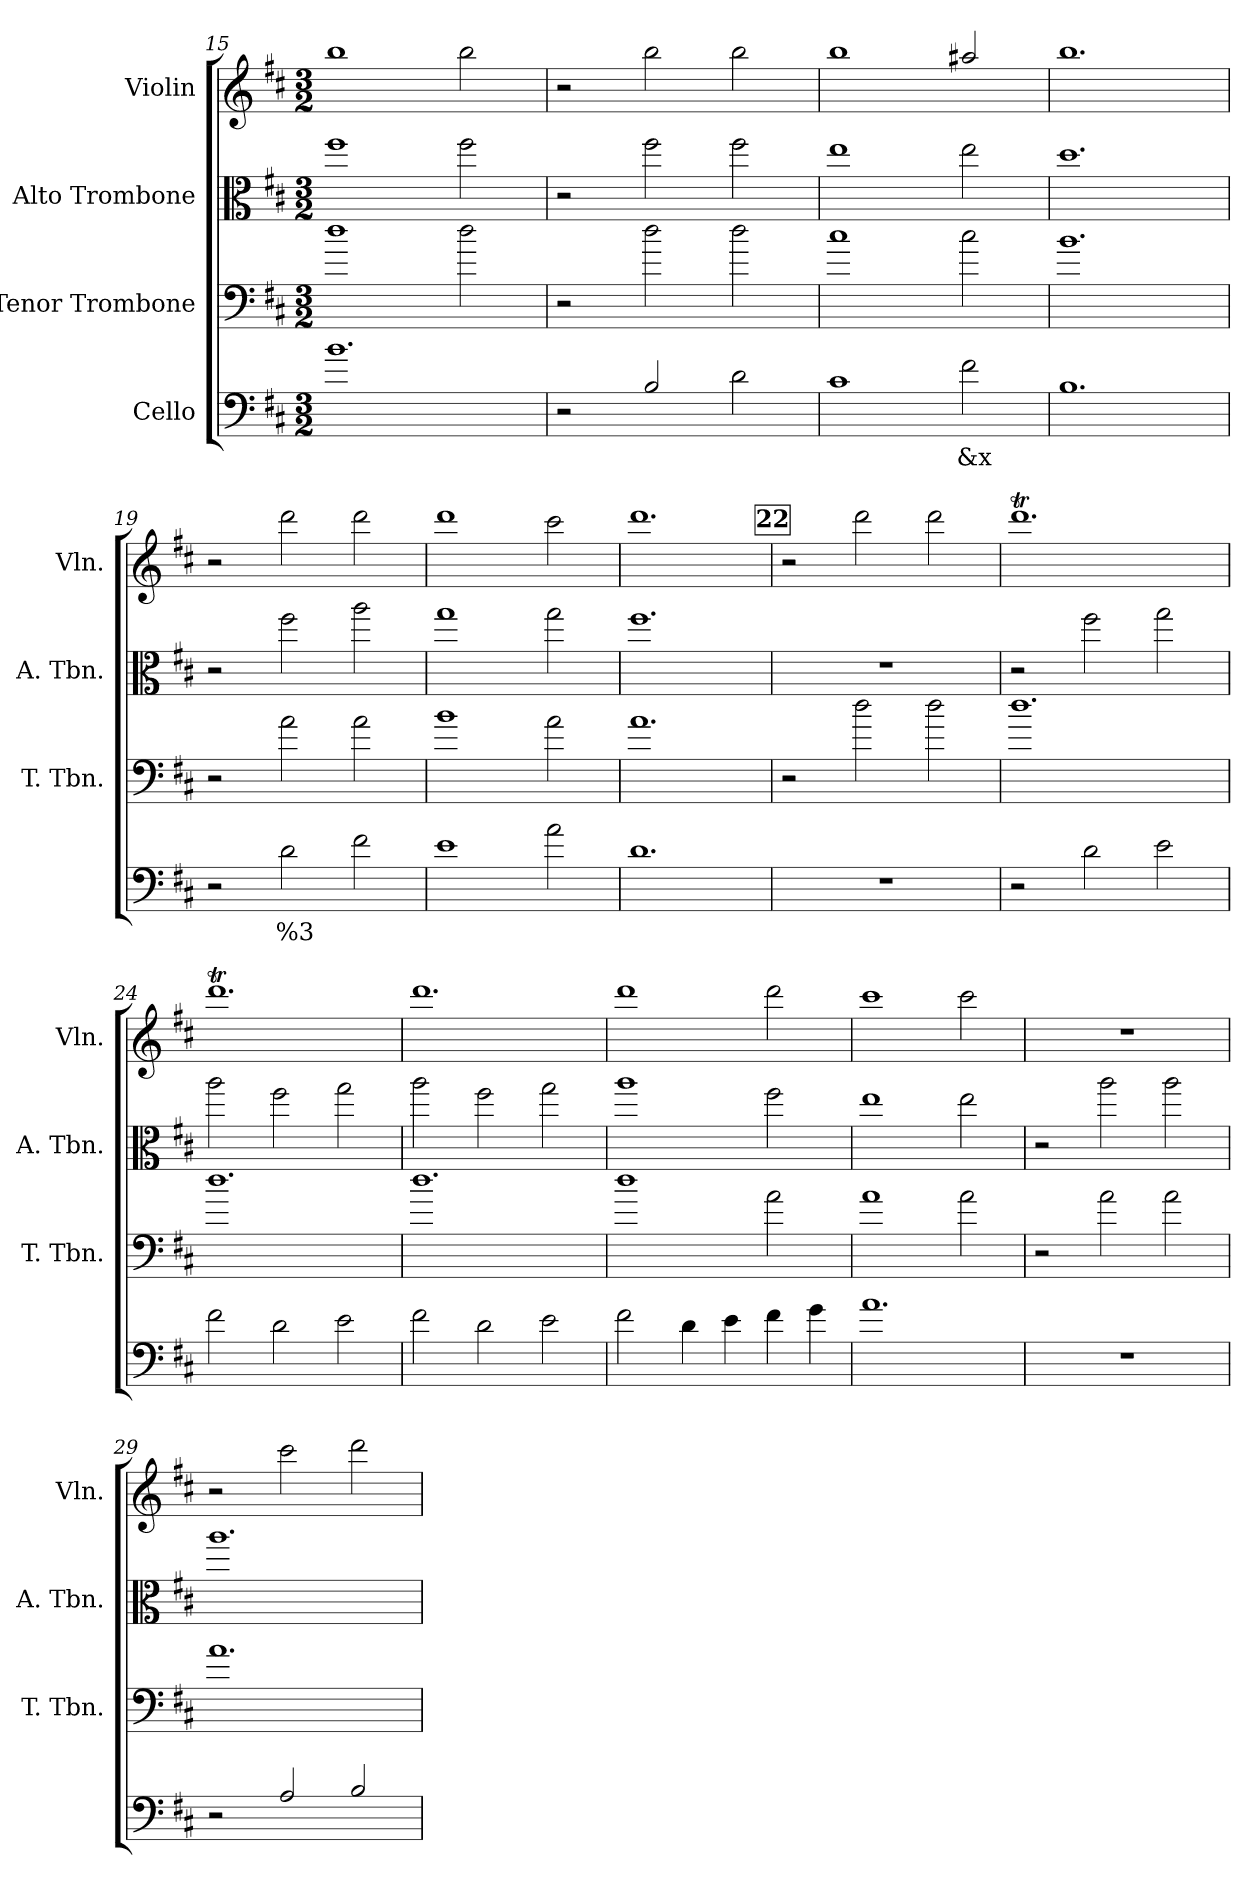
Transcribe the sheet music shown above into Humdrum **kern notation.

**kern	**text	**kern	**kern	**kern
*part4	*part4	*part3	*part2	*part1
*staff4	*staff4	*staff3	*staff2	*staff1
*I"Cello	*	*I"Tenor Trombone	*I"Alto Trombone	*I"Violin
*	*	*I'T. Tbn.	*I'A. Tbn.	*I'Vln.
*clefF4	*	*clefF4	*clefC3	*clefG2
*ITrd7c12	*	*ITrd7c12	*ITrd7c12	*ITrd7c12
*k[f#c#]	*	*k[f#c#]	*k[f#c#]	*k[f#c#]
*D:	*	*D:	*D:	*D:
*M3/2	*	*M3/2	*M3/2	*M3/2
=15	=15	=15	=15	=15
1.B	.	1d	1f#	1b
.	.	2d\	2f#\	2b\
=16	=16	=16	=16	=16
2r	.	2r	2r	2r
2BB/	.	2d\	2f#\	2b\
2D\	.	2d\	2f#\	2b\
=17	=17	=17	=17	=17
1C#	.	1c#	1e	1b
!	!LO:LY:b	!	!	!
2F#\	&x	2c#\	2e\	2a#X/
!!LO:LB:g=z
=18	=18	=18	=18	=18
1.BB	.	1.B	1.d	1.b
=19	=19	=19	=19	=19
2r	.	2r	2r	2r
!	!LO:LY:b	!	!	!
2D\	%3	2A\	2f#\	2dd\
2F#\	.	2A\	2a\	2dd\
=20	=20	=20	=20	=20
1E	.	1B	1g	1dd
2A\	.	2A\	2g\	2cc#\
=21	=21	=21	=21	=21
1.D	.	1.A	1.f#	1.dd
!!LO:REH:place=s1:a:B:fs=8.3:t=22
=22	=22	=22	=22	=22
1.r	.	2r	1.r	2r
.	.	2d\	.	2dd\
.	.	2d\	.	2dd\
=23	=23	=23	=23	=23
2r	.	1.d	2r	1.ddT
2D\	.	.	2f#\	.
2E\	.	.	2g\	.
=24	=24	=24	=24	=24
2F#\	.	1.d	2a\	1.ddT
2D\	.	.	2f#\	.
2E\	.	.	2g\	.
=25	=25	=25	=25	=25
2F#\	.	1.d	2a\	1.ddTTT
2D\	.	.	2f#\	.
2E\	.	.	2g\	.
=26	=26	=26	=26	=26
2F#\	.	1d	1a	1dd
4D\	.	.	.	.
4E\	.	.	.	.
4F#\	.	2A\	2f#\	2dd\
4G\	.	.	.	.
=27	=27	=27	=27	=27
1.A	.	1A	1e	1cc#
.	.	2A\	2e\	2cc#\
!!LO:PB:g=z
=28	=28	=28	=28	=28
1.r	.	2r	2r	1.r
.	.	2A\	2a\	.
.	.	2A\	2a\	.
=29	=29	=29	=29	=29
2r	.	1.A	1.a	2r
2AA/	.	.	.	2cc#\
2BB/	.	.	.	2dd\
=	=	=	=	=
*-	*-	*-	*-	*-
